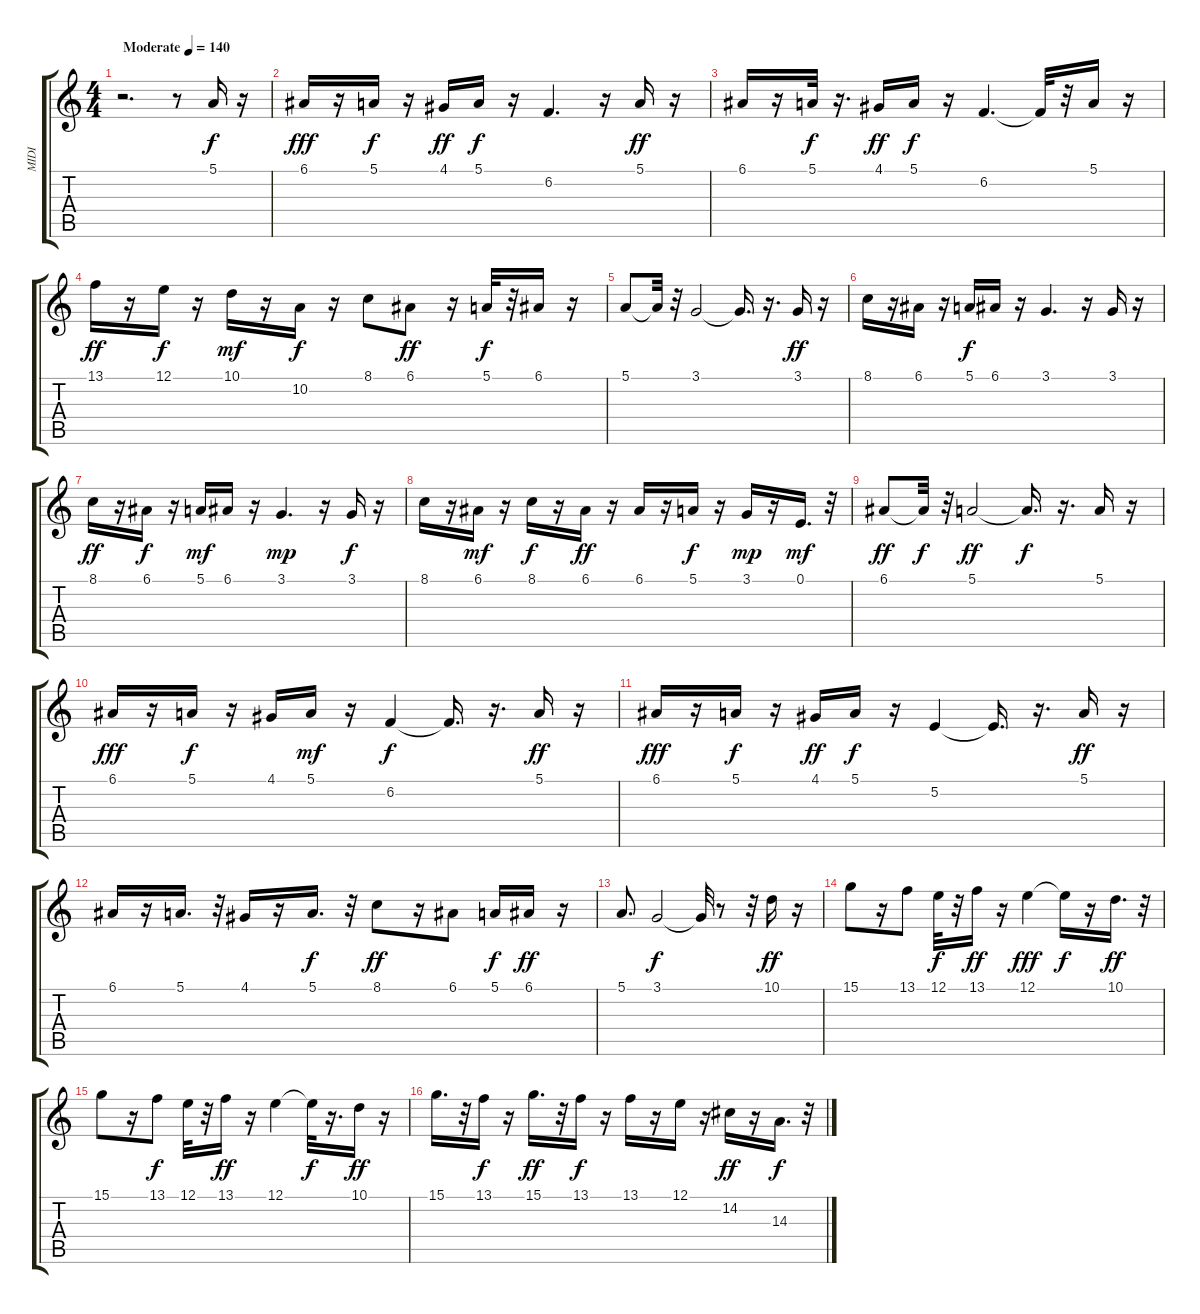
\track ("MIDI" "MIDI") {instrument drawbarorgan}
\staff {score tabs}
\tuning (E4 B3 G3 D3 A2 E2) {hide}
\ts (4 4)
\tempo (140 "Moderate")
\clef g2
\ks c
r.2{d dy f instrument drawbarorgan} r.8 5.1.16 r.16 |
6.1.16{dy fff} r.16 5.1.16{dy f} r.16 4.1.16{dy ff} 5.1.16{dy f} r.16 6.2.4{d} r.16 5.1.16{dy ff} r.16 |
6.1.16 r.16 5.1.32{dy f} r.16{d} 4.1.16{dy ff} 5.1.16{dy f} r.16 6.2.4{d} 6.2{t}.32 r.32 5.1.16 r.16 |
13.1.16{dy ff} r.16 12.1.16{dy f} r.16 10.1.16{dy mf} r.16 10.2.16{dy f} r.16 8.1.8 6.1.8{dy ff} r.16 5.1.32{dy f} r.32 6.1.16 r.16 |
5.1.8 5.1{t}.32 r.32 3.1.2 3.1{t}.16{d} r.16{d} 3.1.16{dy ff} r.16 |
8.1.16 r.16 6.1.16 r.16 5.1.16{dy f} 6.1.16 r.16 3.1.4{d} r.16 3.1.16 r.16 |
8.1.16{dy ff} r.16 6.1.16{dy f} r.16 5.1.16{dy mf} 6.1.16 r.16 3.1.4{d dy mp} r.16 3.1.16{dy f} r.16 |
8.1.16 r.16 6.1.16{dy mf} r.16 8.1.16{dy f} r.16 6.1.16{dy ff} r.16 6.1.16 r.16 5.1.16{dy f} r.16 3.1.16{dy mp} r.16 0.1.16{d dy mf} r.32 |
6.1.8{dy ff} 6.1{t}.32{dy f} r.32 5.1.2{dy ff} 5.1{t}.16{d dy f} r.16{d} 5.1.16 r.16 |
6.1.16{dy fff} r.16 5.1.16{dy f} r.16 4.1.16 5.1.16{dy mf} r.16 6.2.4{dy f} 6.2{t}.16{d} r.16{d} 5.1.16{dy ff} r.16 |
6.1.16{dy fff} r.16 5.1.16{dy f} r.16 4.1.16{dy ff} 5.1.16{dy f} r.16 5.2.4 5.2{t}.16{d} r.16{d} 5.1.16{dy ff} r.16 |
6.1.16 r.16 5.1.16{d} r.32 4.1.16 r.16 5.1.16{d dy f} r.32 8.1.8{dy ff} r.16 6.1.8 5.1.16{dy f} 6.1.16{dy ff} r.16 |
5.1.8{d} 3.1.2{dy f} 3.1{t}.32 r.8 r.32 10.1.16{dy ff} r.16 |
15.1.8 r.16 13.1.8 12.1.32{dy f} r.32 13.1.16{dy ff} r.16 12.1.4{dy fff} 12.1{t}.16{dy f} r.16 10.1.16{d dy ff} r.32 |
15.1.8 r.16 13.1.8{dy f} 12.1.32 r.32 13.1.16{dy ff} r.16 12.1.4 12.1{t}.32{dy f} r.16{d} 10.1.16{dy ff} r.16 |
15.1.16{d} r.32 13.1.16{dy f} r.16 15.1.16{d dy ff} r.32 13.1.16{dy f} r.16 13.1.16 r.16 12.1.16 r.16 14.2.16{dy ff} r.16 14.3.16{d dy f} r.32
